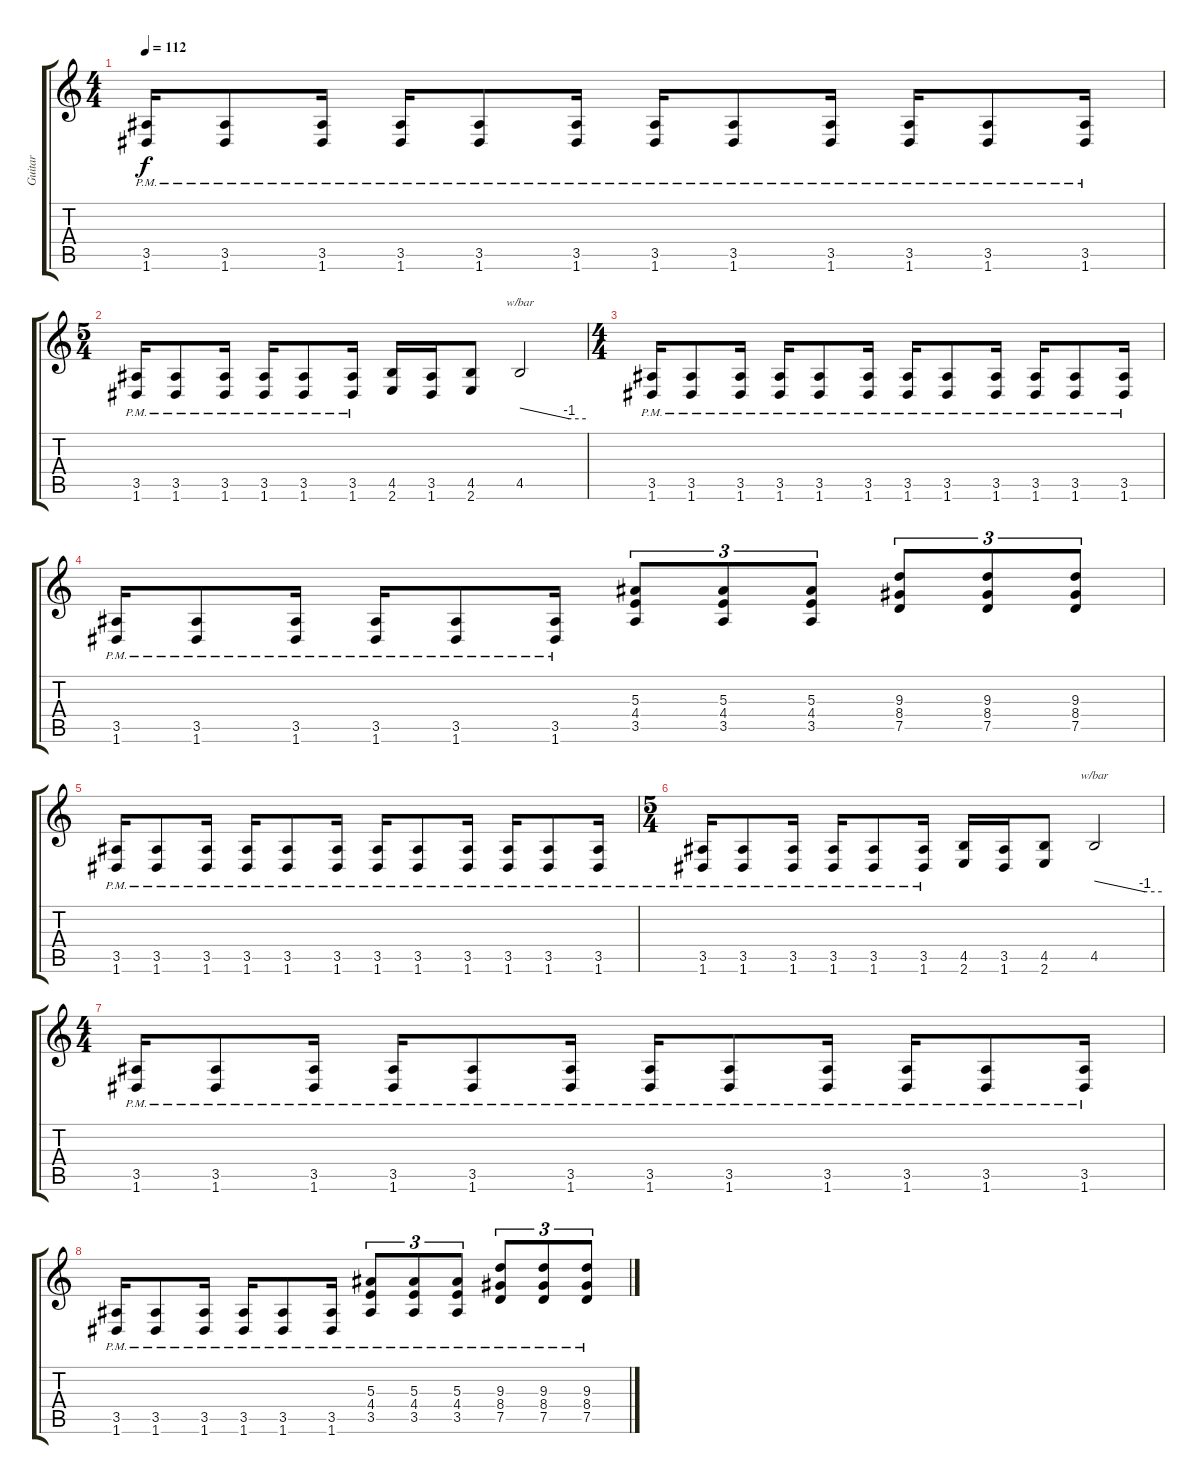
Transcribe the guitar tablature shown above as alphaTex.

\track ("Guitar" "Guitar") {instrument distortionguitar}
\staff {score tabs}
\tuning (D4 A3 F3 C3 G2 D2) {hide}
\ts (4 4)
\tempo 112
\clef g2
\ks c
(3.5{pm} 1.6{pm}).16{dy f} (3.5{pm} 1.6{pm}).8 (3.5{pm} 1.6{pm}).16 (3.5{pm} 1.6{pm}).16 (3.5{pm} 1.6{pm}).8 (3.5{pm} 1.6{pm}).16 (3.5{pm} 1.6{pm}).16 (3.5{pm} 1.6{pm}).8 (3.5{pm} 1.6{pm}).16 (3.5{pm} 1.6{pm}).16 (3.5{pm} 1.6{pm}).8 (3.5{pm} 1.6{pm}).16 |
\ts (5 4)
(3.5{pm} 1.6{pm}).16 (3.5{pm} 1.6{pm}).8 (3.5{pm} 1.6{pm}).16 (3.5{pm} 1.6{pm}).16 (3.5{pm} 1.6{pm}).8 (3.5{pm} 1.6{pm}).16 (4.5 2.6).16 (3.5 1.6).16 (4.5 2.6).8 4.5.2{tbe (custom default 0 0 45 -4 60 -4)} |
\ts (4 4)
(3.5{pm} 1.6{pm}).16 (3.5{pm} 1.6{pm}).8 (3.5{pm} 1.6{pm}).16 (3.5{pm} 1.6{pm}).16 (3.5{pm} 1.6{pm}).8 (3.5{pm} 1.6{pm}).16 (3.5{pm} 1.6{pm}).16 (3.5{pm} 1.6{pm}).8 (3.5{pm} 1.6{pm}).16 (3.5{pm} 1.6{pm}).16 (3.5{pm} 1.6{pm}).8 (3.5{pm} 1.6{pm}).16 |
(3.5{pm} 1.6{pm}).16 (3.5{pm} 1.6{pm}).8 (3.5{pm} 1.6{pm}).16 (3.5{pm} 1.6{pm}).16 (3.5{pm} 1.6{pm}).8 (3.5{pm} 1.6{pm}).16 (5.3 4.4 3.5).8{tu (3 2)} (5.3 4.4 3.5).8{tu (3 2)} (5.3 4.4 3.5).8{tu (3 2)} (9.3 8.4 7.5).8{tu (3 2)} (9.3 8.4 7.5).8{tu (3 2)} (9.3 8.4 7.5).8{tu (3 2)} |
(3.5{pm} 1.6{pm}).16 (3.5{pm} 1.6{pm}).8 (3.5{pm} 1.6{pm}).16 (3.5{pm} 1.6{pm}).16 (3.5{pm} 1.6{pm}).8 (3.5{pm} 1.6{pm}).16 (3.5{pm} 1.6{pm}).16 (3.5{pm} 1.6{pm}).8 (3.5{pm} 1.6{pm}).16 (3.5{pm} 1.6{pm}).16 (3.5{pm} 1.6{pm}).8 (3.5{pm} 1.6{pm}).16 |
\ts (5 4)
(3.5{pm} 1.6{pm}).16 (3.5{pm} 1.6{pm}).8 (3.5{pm} 1.6{pm}).16 (3.5{pm} 1.6{pm}).16 (3.5{pm} 1.6{pm}).8 (3.5{pm} 1.6{pm}).16 (4.5 2.6).16 (3.5 1.6).16 (4.5 2.6).8 4.5.2{tbe (custom default 0 0 45 -4 60 -4)} |
\ts (4 4)
(3.5{pm} 1.6{pm}).16 (3.5{pm} 1.6{pm}).8 (3.5{pm} 1.6{pm}).16 (3.5{pm} 1.6{pm}).16 (3.5{pm} 1.6{pm}).8 (3.5{pm} 1.6{pm}).16 (3.5{pm} 1.6{pm}).16 (3.5{pm} 1.6{pm}).8 (3.5{pm} 1.6{pm}).16 (3.5{pm} 1.6{pm}).16 (3.5{pm} 1.6{pm}).8 (3.5{pm} 1.6{pm}).16 |
(3.5{pm} 1.6{pm}).16 (3.5{pm} 1.6{pm}).8 (3.5{pm} 1.6{pm}).16 (3.5{pm} 1.6{pm}).16 (3.5{pm} 1.6{pm}).8 (3.5{pm} 1.6{pm}).16 (5.3{pm} 4.4{pm} 3.5{pm}).8{tu (3 2)} (5.3{pm} 4.4{pm} 3.5{pm}).8{tu (3 2)} (5.3{pm} 4.4{pm} 3.5{pm}).8{tu (3 2)} (9.3{pm} 8.4{pm} 7.5{pm}).8{tu (3 2)} (9.3{pm} 8.4{pm} 7.5{pm}).8{tu (3 2)} (9.3{pm} 8.4{pm} 7.5{pm}).8{tu (3 2)}
